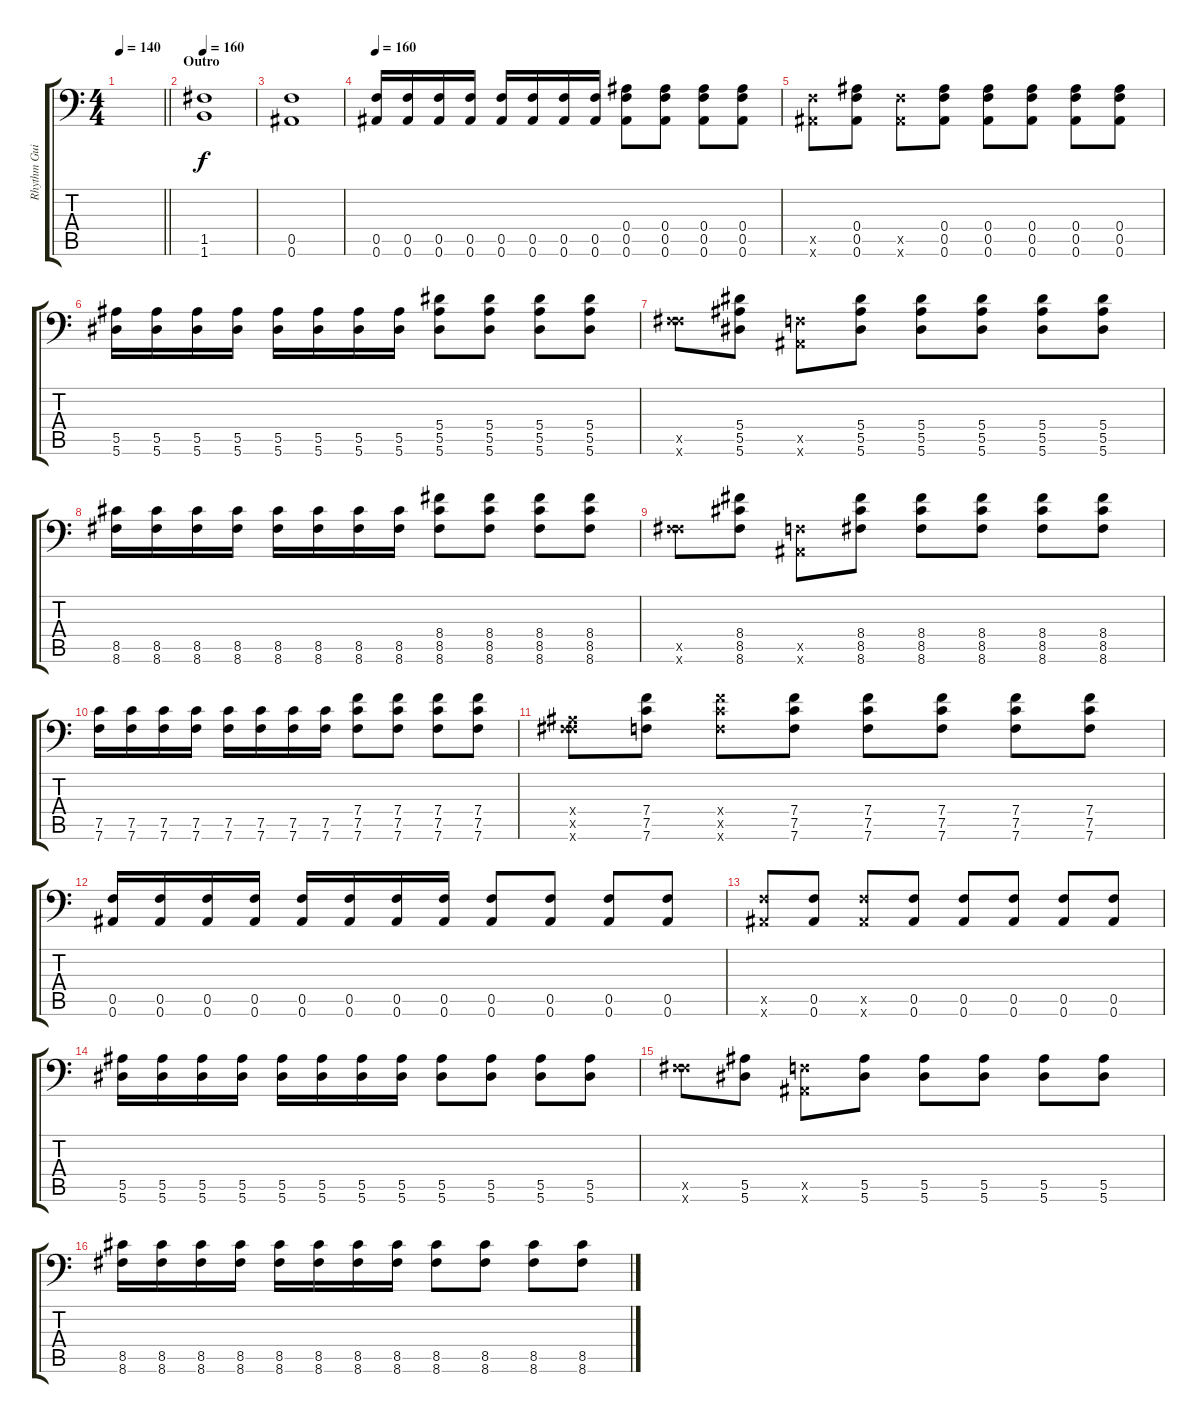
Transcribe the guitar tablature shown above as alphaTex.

\track ("Rhythm Guitar" "Rhythm Gui") {instrument distortionguitar}
\staff {score tabs}
\tuning (C4 G3 Eb3 Bb2 F2 Bb1) {hide}
\ts (4 4)
\tempo 140
\clef f4
\barLineRight lightlight
\ks c
|
\section ("" "Outro")
\tempo 160
(1.5 1.6).1 |
(0.5 0.6).1 |
\tempo 160
(0.5 0.6).16 (0.5 0.6).16 (0.5 0.6).16 (0.5 0.6).16 (0.5 0.6).16 (0.5 0.6).16 (0.5 0.6).16 (0.5 0.6).16 (0.4 0.5 0.6).8 (0.4 0.5 0.6).8 (0.4 0.5 0.6).8 (0.4 0.5 0.6).8 |
(0.5{x} 0.6{x}).8 (0.4 0.5 0.6).8 (0.5{x} 0.6{x}).8 (0.4 0.5 0.6).8 (0.4 0.5 0.6).8 (0.4 0.5 0.6).8 (0.4 0.5 0.6).8 (0.4 0.5 0.6).8 |
(5.5 5.6).16 (5.5 5.6).16 (5.5 5.6).16 (5.5 5.6).16 (5.5 5.6).16 (5.5 5.6).16 (5.5 5.6).16 (5.5 5.6).16 (5.4 5.5 5.6).8 (5.4 5.5 5.6).8 (5.4 5.5 5.6).8 (5.4 5.5 5.6).8 |
(0.5{x} 8.6{x}).8 (5.4 5.5 5.6).8 (0.5{x} 0.6{x}).8 (5.4 5.5 5.6).8 (5.4 5.5 5.6).8 (5.4 5.5 5.6).8 (5.4 5.5 5.6).8 (5.4 5.5 5.6).8 |
(8.5 8.6).16 (8.5 8.6).16 (8.5 8.6).16 (8.5 8.6).16 (8.5 8.6).16 (8.5 8.6).16 (8.5 8.6).16 (8.5 8.6).16 (8.4 8.5 8.6).8 (8.4 8.5 8.6).8 (8.4 8.5 8.6).8 (8.4 8.5 8.6).8 |
(0.5{x} 8.6{x}).8 (8.4 8.5 8.6).8 (0.5{x} 0.6{x}).8 (8.4 8.5 8.6).8 (8.4 8.5 8.6).8 (8.4 8.5 8.6).8 (8.4 8.5 8.6).8 (8.4 8.5 8.6).8 |
(7.5 7.6).16 (7.5 7.6).16 (7.5 7.6).16 (7.5 7.6).16 (7.5 7.6).16 (7.5 7.6).16 (7.5 7.6).16 (7.5 7.6).16 (7.4 7.5 7.6).8 (7.4 7.5 7.6).8 (7.4 7.5 7.6).8 (7.4 7.5 7.6).8 |
(0.4{x} 0.5{x} 8.6{x}).8 (7.4 7.5 7.6).8 (7.4{x} 7.5{x} 7.6{x}).8 (7.4 7.5 7.6).8 (7.4 7.5 7.6).8 (7.4 7.5 7.6).8 (7.4 7.5 7.6).8 (7.4 7.5 7.6).8 |
(0.5 0.6).16 (0.5 0.6).16 (0.5 0.6).16 (0.5 0.6).16 (0.5 0.6).16 (0.5 0.6).16 (0.5 0.6).16 (0.5 0.6).16 (0.5 0.6).8 (0.5 0.6).8 (0.5 0.6).8 (0.5 0.6).8 |
(0.5{x} 0.6{x}).8 (0.5 0.6).8 (0.5{x} 0.6{x}).8 (0.5 0.6).8 (0.5 0.6).8 (0.5 0.6).8 (0.5 0.6).8 (0.5 0.6).8 |
(5.5 5.6).16 (5.5 5.6).16 (5.5 5.6).16 (5.5 5.6).16 (5.5 5.6).16 (5.5 5.6).16 (5.5 5.6).16 (5.5 5.6).16 (5.5 5.6).8 (5.5 5.6).8 (5.5 5.6).8 (5.5 5.6).8 |
(0.5{x} 8.6{x}).8 (5.5 5.6).8 (0.5{x} 0.6{x}).8 (5.5 5.6).8 (5.5 5.6).8 (5.5 5.6).8 (5.5 5.6).8 (5.5 5.6).8 |
(8.5 8.6).16 (8.5 8.6).16 (8.5 8.6).16 (8.5 8.6).16 (8.5 8.6).16 (8.5 8.6).16 (8.5 8.6).16 (8.5 8.6).16 (8.5 8.6).8 (8.5 8.6).8 (8.5 8.6).8 (8.5 8.6).8
